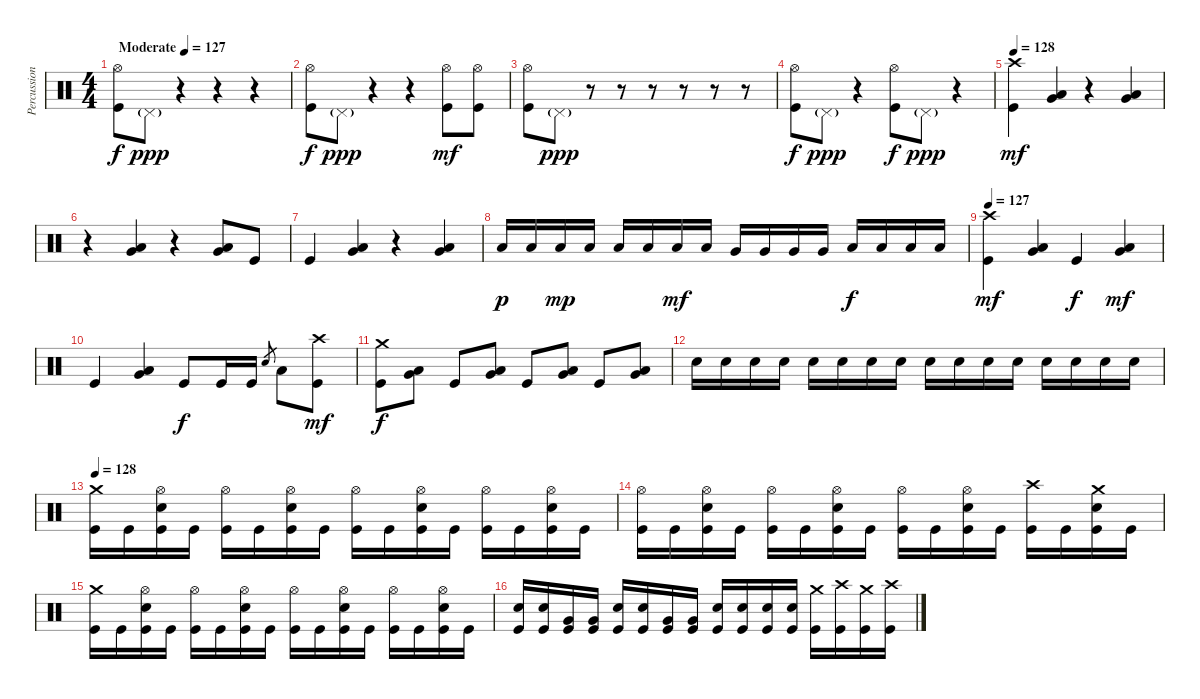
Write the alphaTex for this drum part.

\track ("Percussion" "Percussion") {instrument percussion}
\staff {score}
\articulation defaults
\ts (4 4)
\tempo (127 "Moderate")
\clef neutral
\ks c
("Hi-Hat (open)" "Kick (hit)").8{dy f} "Pedal Hi-Hat (hit)"{g}.8{dy ppp} r.4 r.4 r.4 |
("Hi-Hat (open)" "Kick (hit)").8{dy f} "Pedal Hi-Hat (hit)"{g}.8{dy ppp} r.4 r.4 ("Hi-Hat (open)" "Kick (hit)").8{dy mf} ("Hi-Hat (open)" "Kick (hit)").8 |
("Hi-Hat (open)" "Kick (hit)").8 "Pedal Hi-Hat (hit)"{g}.8{dy ppp} r.8 r.8 r.8 r.8 r.8 r.8 |
("Hi-Hat (open)" "Kick (hit)").8{dy f} "Pedal Hi-Hat (hit)"{g}.8{dy ppp} r.4 ("Hi-Hat (open)" "Kick (hit)").8{dy f} "Pedal Hi-Hat (hit)"{g}.8{dy ppp} r.4 |
\tempo 128
("Crash high (hit)" "Kick (hit)").4{dy mf} ("Very Low Tom (hit)" "Low Floor Tom (hit)").4 r.4 ("Very Low Tom (hit)" "Low Floor Tom (hit)").4 |
r.4 ("Very Low Tom (hit)" "Low Floor Tom (hit)").4 r.4 ("Very Low Tom (hit)" "Low Floor Tom (hit)").8 "Kick (hit)".8 |
"Kick (hit)".4 ("Very Low Tom (hit)" "Low Floor Tom (hit)").4 r.4 ("Very Low Tom (hit)" "Low Floor Tom (hit)").4 |
"Low Tom (hit)".16{dy p} "Low Tom (hit)".16 "Low Tom (hit)".16{dy mp} "Low Tom (hit)".16 "Low Tom (hit)".16 "Low Tom (hit)".16 "Low Tom (hit)".16{dy mf} "Low Tom (hit)".16 "Very Low Tom (hit)".16 "Very Low Tom (hit)".16 "Very Low Tom (hit)".16 "Very Low Tom (hit)".16 "Low Floor Tom (hit)".16{dy f} "Low Floor Tom (hit)".16 "Low Floor Tom (hit)".16 "Low Floor Tom (hit)".16 |
\tempo 127
("Crash high (hit)" "Kick (hit)").4{dy mf} ("Very Low Tom (hit)" "Low Floor Tom (hit)").4 "Kick (hit)".4{dy f} ("Very Low Tom (hit)" "Low Floor Tom (hit)").4{dy mf} |
"Kick (hit)".4 ("Very Low Tom (hit)" "Low Floor Tom (hit)").4 "Kick (hit)".8{dy f} "Kick (hit)".16 "Kick (hit)".16 "Electric Snare (hit)".8{gr} "Low Floor Tom (hit)".8 ("Crash high (hit)" "Kick (hit)").8{dy mf} |
("Crash medium (hit)" "Kick (hit)").8{dy f} ("Very Low Tom (hit)" "Low Floor Tom (hit)").8 "Kick (hit)".8 ("Very Low Tom (hit)" "Low Floor Tom (hit)").8 "Kick (hit)".8 ("Very Low Tom (hit)" "Low Floor Tom (hit)").8 "Kick (hit)".8 ("Very Low Tom (hit)" "Low Floor Tom (hit)").8 |
"Electric Snare (hit)".16 "Electric Snare (hit)".16 "Electric Snare (hit)".16 "Electric Snare (hit)".16 "Electric Snare (hit)".16 "Electric Snare (hit)".16 "Electric Snare (hit)".16 "Electric Snare (hit)".16 "Electric Snare (hit)".16 "Electric Snare (hit)".16 "Electric Snare (hit)".16 "Electric Snare (hit)".16 "Electric Snare (hit)".16 "Electric Snare (hit)".16 "Electric Snare (hit)".16 "Electric Snare (hit)".16 |
\tempo 128
("Crash medium (hit)" "Kick (hit)").16 "Kick (hit)".16 ("Hi-Hat (open)" "Electric Snare (hit)" "Kick (hit)").16 "Kick (hit)".16 ("Hi-Hat (open)" "Kick (hit)").16 "Kick (hit)".16 ("Hi-Hat (open)" "Electric Snare (hit)" "Kick (hit)").16 "Kick (hit)".16 ("Hi-Hat (open)" "Kick (hit)").16 "Kick (hit)".16 ("Hi-Hat (open)" "Electric Snare (hit)" "Kick (hit)").16 "Kick (hit)".16 ("Hi-Hat (open)" "Kick (hit)").16 "Kick (hit)".16 ("Hi-Hat (open)" "Electric Snare (hit)" "Kick (hit)").16 "Kick (hit)".16 |
("Hi-Hat (open)" "Kick (hit)").16 "Kick (hit)".16 ("Hi-Hat (open)" "Electric Snare (hit)" "Kick (hit)").16 "Kick (hit)".16 ("Hi-Hat (open)" "Kick (hit)").16 "Kick (hit)".16 ("Hi-Hat (open)" "Electric Snare (hit)" "Kick (hit)").16 "Kick (hit)".16 ("Hi-Hat (open)" "Kick (hit)").16 "Kick (hit)".16 ("Hi-Hat (open)" "Electric Snare (hit)" "Kick (hit)").16 "Kick (hit)".16 ("Crash high (hit)" "Kick (hit)").16 "Kick (hit)".16 ("Crash medium (hit)" "Electric Snare (hit)" "Kick (hit)").16 "Kick (hit)".16 |
("Crash medium (hit)" "Kick (hit)").16 "Kick (hit)".16 ("Hi-Hat (open)" "Electric Snare (hit)" "Kick (hit)").16 "Kick (hit)".16 ("Hi-Hat (open)" "Kick (hit)").16 "Kick (hit)".16 ("Hi-Hat (open)" "Electric Snare (hit)" "Kick (hit)").16 "Kick (hit)".16 ("Hi-Hat (open)" "Kick (hit)").16 "Kick (hit)".16 ("Hi-Hat (open)" "Electric Snare (hit)" "Kick (hit)").16 "Kick (hit)".16 ("Hi-Hat (open)" "Kick (hit)").16 "Kick (hit)".16 ("Hi-Hat (open)" "Electric Snare (hit)" "Kick (hit)").16 "Kick (hit)".16 |
("Electric Snare (hit)" "Kick (hit)").16 ("Electric Snare (hit)" "Kick (hit)").16 ("Very Low Tom (hit)" "Kick (hit)").16 ("Very Low Tom (hit)" "Kick (hit)").16 ("Electric Snare (hit)" "Kick (hit)").16 ("Electric Snare (hit)" "Kick (hit)").16 ("Very Low Tom (hit)" "Kick (hit)").16 ("Very Low Tom (hit)" "Kick (hit)").16 ("Electric Snare (hit)" "Kick (hit)").16 ("Electric Snare (hit)" "Kick (hit)").16 ("Electric Snare (hit)" "Kick (hit)").16 ("Electric Snare (hit)" "Kick (hit)").16 ("Crash medium (hit)" "Kick (hit)").16 ("Crash high (hit)" "Kick (hit)").16 ("Crash medium (hit)" "Kick (hit)").16 ("Crash high (hit)" "Kick (hit)").16
